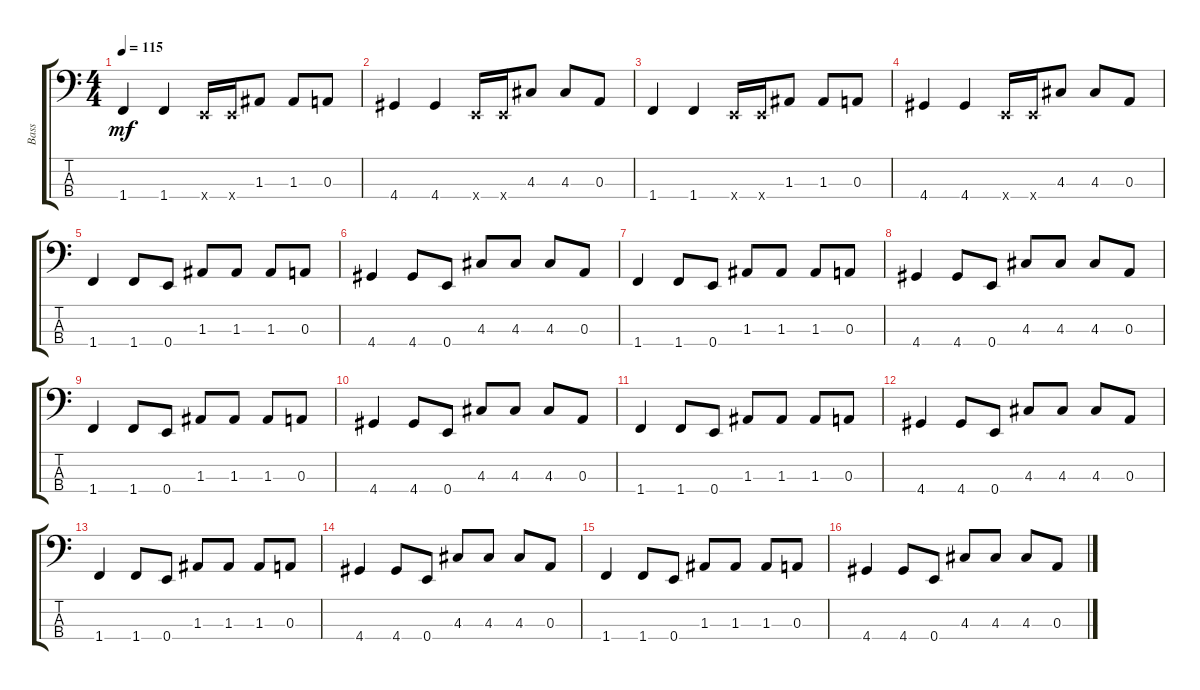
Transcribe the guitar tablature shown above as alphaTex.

\track ("Bass" "Bass") {instrument electricbassfinger}
\staff {score tabs}
\tuning (G2 D2 A1 E1) {hide}
\ts (4 4)
\tempo 115
\clef f4
\ks c
1.4.4{dy mf} 1.4.4 0.4{x}.16 0.4{x}.16 1.3.8 1.3.8 0.3.8 |
4.4.4 4.4.4 0.4{x}.16 0.4{x}.16 4.3.8 4.3.8 0.3.8 |
1.4.4 1.4.4 0.4{x}.16 0.4{x}.16 1.3.8 1.3.8 0.3.8 |
4.4.4 4.4.4 0.4{x}.16 0.4{x}.16 4.3.8 4.3.8 0.3.8 |
1.4.4 1.4.8 0.4.8 1.3.8 1.3.8 1.3.8 0.3.8 |
4.4.4 4.4.8 0.4.8 4.3.8 4.3.8 4.3.8 0.3.8 |
1.4.4 1.4.8 0.4.8 1.3.8 1.3.8 1.3.8 0.3.8 |
4.4.4 4.4.8 0.4.8 4.3.8 4.3.8 4.3.8 0.3.8 |
1.4.4 1.4.8 0.4.8 1.3.8 1.3.8 1.3.8 0.3.8 |
4.4.4 4.4.8 0.4.8 4.3.8 4.3.8 4.3.8 0.3.8 |
1.4.4 1.4.8 0.4.8 1.3.8 1.3.8 1.3.8 0.3.8 |
4.4.4 4.4.8 0.4.8 4.3.8 4.3.8 4.3.8 0.3.8 |
1.4.4 1.4.8 0.4.8 1.3.8 1.3.8 1.3.8 0.3.8 |
4.4.4 4.4.8 0.4.8 4.3.8 4.3.8 4.3.8 0.3.8 |
1.4.4 1.4.8 0.4.8 1.3.8 1.3.8 1.3.8 0.3.8 |
4.4.4 4.4.8 0.4.8 4.3.8 4.3.8 4.3.8 0.3.8
